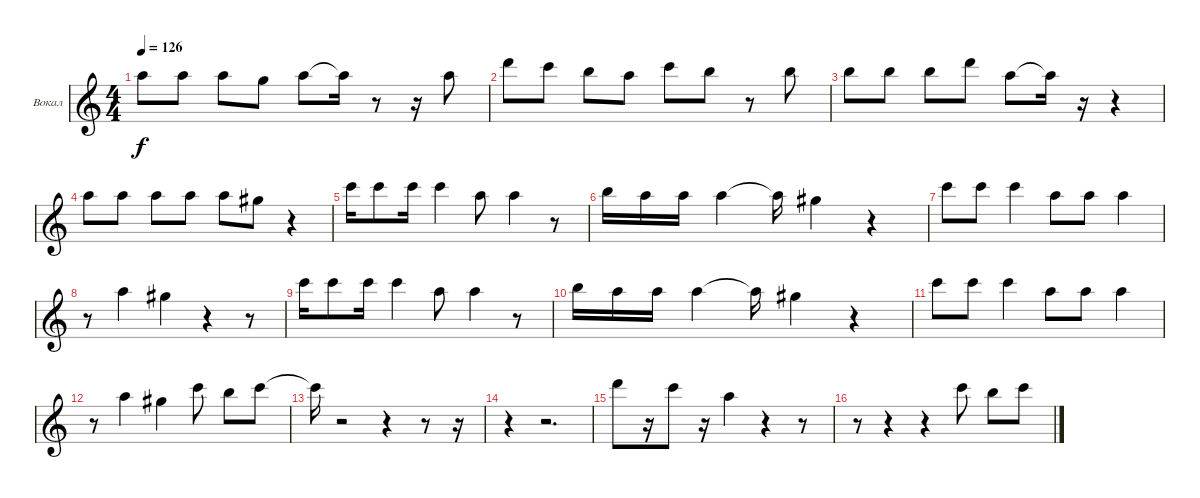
\bracketExtendMode groupsimilarinstruments
\firstSystemTrackNameOrientation horizontal
\otherSystemsTrackNameOrientation horizontal
\track ("Вокал" "Вокал") {instrument accordion}
\staff {score}
\tuning (E4 B3 G3 D3 A2 E2)
\displaytranspose 12
\ts (4 4)
\tempo 126
\clef g2
\ks c
5.1.8{dy f} 5.1.8 5.1.8 3.1.8 5.1.8 5.1{t}.16 r.8 r.16 5.1.8 |
10.1.8 8.1.8 7.1.8 5.1.8 8.1.8 7.1.8 r.8 7.1.8 |
7.1.8 7.1.8 7.1.8 10.1.8 5.1.8 5.1{t}.16 r.16 r.4 |
5.1.8 5.1.8 5.1.8 5.1.8 5.1.8 4.1.8 r.4 |
8.1.16 8.1.8 8.1.16 8.1.4 5.1.8 5.1.4 r.8 |
7.1.16 5.1.16 5.1.16 5.1.4 5.1{t}.16 4.1.4 r.4 |
8.1.8 8.1.8 8.1.4 5.1.8 5.1.8 5.1.4 |
r.8 5.1.4 4.1.4 r.4 r.8 |
8.1.16 8.1.8 8.1.16 8.1.4 5.1.8 5.1.4 r.8 |
7.1.16 5.1.16 5.1.16 5.1.4 5.1{t}.16 4.1.4 r.4 |
8.1.8 8.1.8 8.1.4 5.1.8 5.1.8 5.1.4 |
r.8 5.1.4 4.1.4 8.1.8 7.1.8 8.1.8 |
8.1{t}.16 r.2 r.4 r.8 r.16 |
r.4 r.2{d} |
10.1.8 r.16 8.1.8 r.16 5.1.4 r.4 r.8 |
r.8 r.4 r.4 8.1.8 7.1.8 8.1.8
